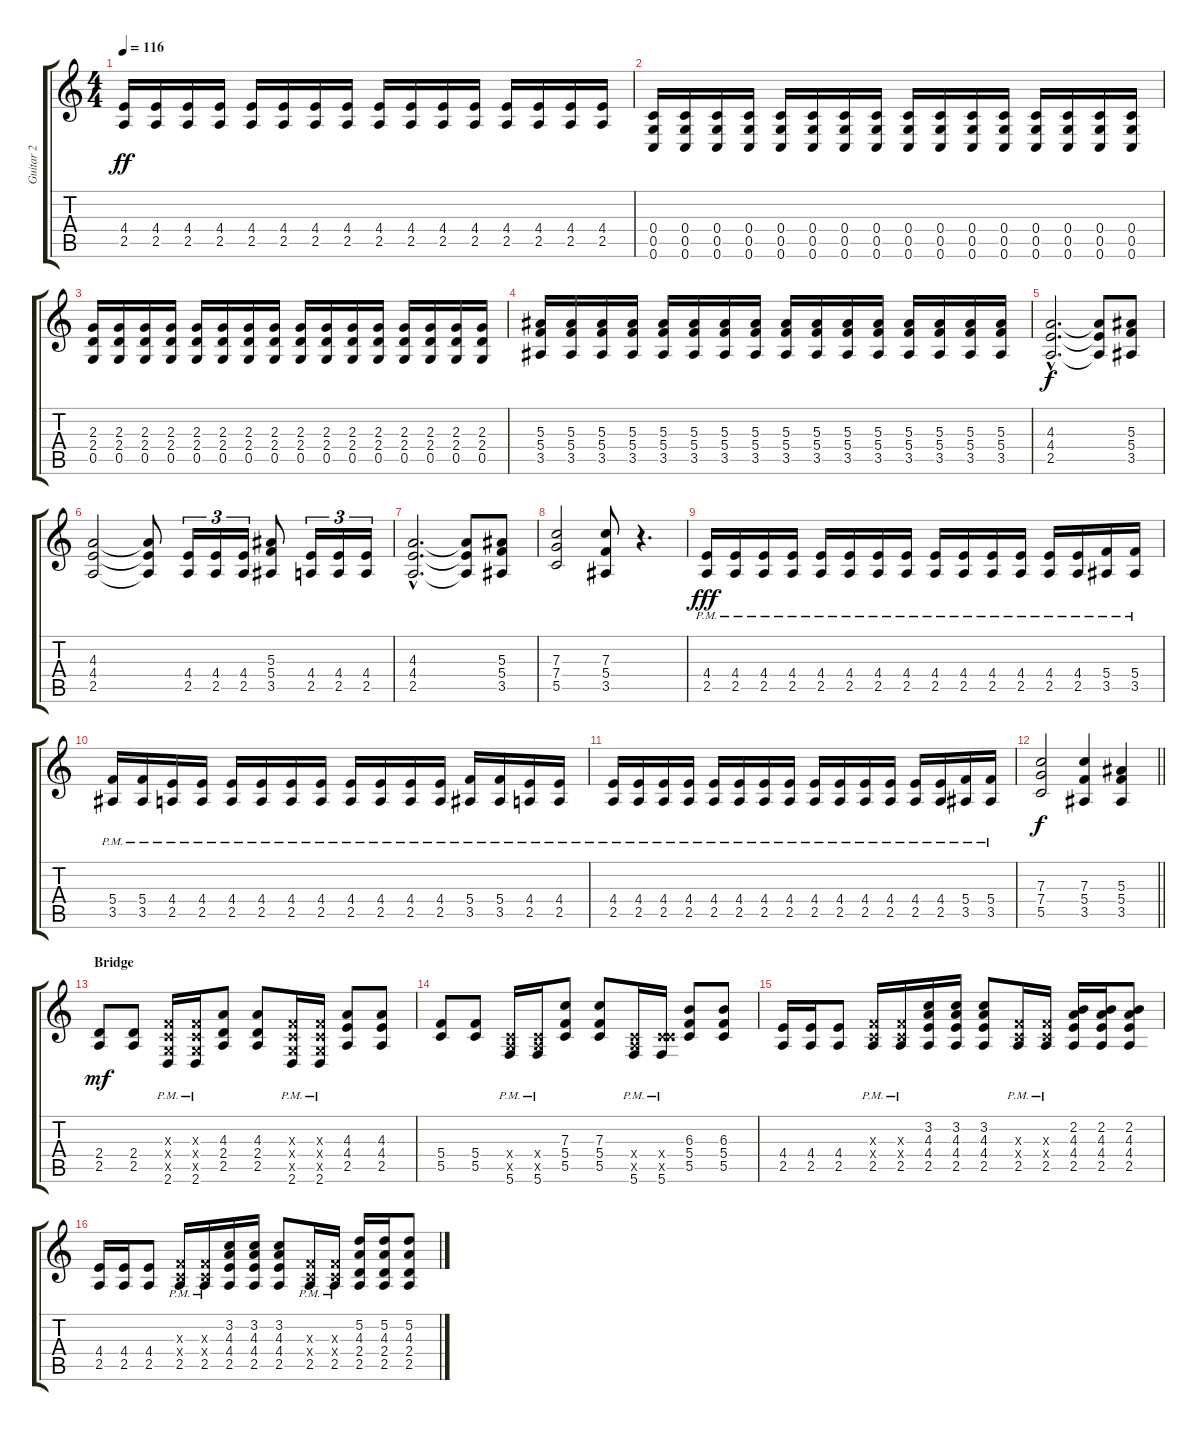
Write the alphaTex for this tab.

\track ("Guitar 2" "Guitar 2") {instrument distortionguitar}
\staff {score tabs}
\tuning (D4 A3 F3 C3 G2 C2) {hide}
\ts (4 4)
\tempo 116
\clef g2
\ks c
(4.4 2.5).16{dy ff} (4.4 2.5).16 (4.4 2.5).16 (4.4 2.5).16 (4.4 2.5).16 (4.4 2.5).16 (4.4 2.5).16 (4.4 2.5).16 (4.4 2.5).16 (4.4 2.5).16 (4.4 2.5).16 (4.4 2.5).16 (4.4 2.5).16 (4.4 2.5).16 (4.4 2.5).16 (4.4 2.5).16 |
(0.4 0.5 0.6).16 (0.4 0.5 0.6).16 (0.4 0.5 0.6).16 (0.4 0.5 0.6).16 (0.4 0.5 0.6).16 (0.4 0.5 0.6).16 (0.4 0.5 0.6).16 (0.4 0.5 0.6).16 (0.4 0.5 0.6).16 (0.4 0.5 0.6).16 (0.4 0.5 0.6).16 (0.4 0.5 0.6).16 (0.4 0.5 0.6).16 (0.4 0.5 0.6).16 (0.4 0.5 0.6).16 (0.4 0.5 0.6).16 |
(2.3 2.4 0.5).16 (2.3 2.4 0.5).16 (2.3 2.4 0.5).16 (2.3 2.4 0.5).16 (2.3 2.4 0.5).16 (2.3 2.4 0.5).16 (2.3 2.4 0.5).16 (2.3 2.4 0.5).16 (2.3 2.4 0.5).16 (2.3 2.4 0.5).16 (2.3 2.4 0.5).16 (2.3 2.4 0.5).16 (2.3 2.4 0.5).16 (2.3 2.4 0.5).16 (2.3 2.4 0.5).16 (2.3 2.4 0.5).16 |
(5.3 5.4 3.5).16 (5.3 5.4 3.5).16 (5.3 5.4 3.5).16 (5.3 5.4 3.5).16 (5.3 5.4 3.5).16 (5.3 5.4 3.5).16 (5.3 5.4 3.5).16 (5.3 5.4 3.5).16 (5.3 5.4 3.5).16 (5.3 5.4 3.5).16 (5.3 5.4 3.5).16 (5.3 5.4 3.5).16 (5.3 5.4 3.5).16 (5.3 5.4 3.5).16 (5.3 5.4 3.5).16 (5.3 5.4 3.5).16 |
(4.3{hac} 4.4{hac} 2.5{hac}).2{d dy f} (4.3{t} 4.4{t} 2.5{t}).8 (5.3 5.4 3.5).8 |
(4.3 4.4 2.5).2 (4.3{t} 4.4{t} 2.5{t}).8 (4.4 2.5).16{tu (3 2)} (4.4 2.5).16{tu (3 2)} (4.4 2.5).16{tu (3 2)} (5.3 5.4 3.5).8 (4.4 2.5).16{tu (3 2)} (4.4 2.5).16{tu (3 2)} (4.4 2.5).16{tu (3 2)} |
(4.3{hac} 4.4{hac} 2.5{hac}).2{d} (4.3{t} 4.4{t} 2.5{t}).8 (5.3 5.4 3.5).8 |
(7.3 7.4 5.5).2 (7.3 5.4 3.5).8 r.4{d} |
(4.4{pm} 2.5{pm}).16{dy fff} (4.4{pm} 2.5{pm}).16 (4.4{pm} 2.5{pm}).16 (4.4{pm} 2.5{pm}).16 (4.4{pm} 2.5{pm}).16 (4.4{pm} 2.5{pm}).16 (4.4{pm} 2.5{pm}).16 (4.4{pm} 2.5{pm}).16 (4.4{pm} 2.5{pm}).16 (4.4{pm} 2.5{pm}).16 (4.4{pm} 2.5{pm}).16 (4.4{pm} 2.5{pm}).16 (4.4{pm} 2.5{pm}).16 (4.4{pm} 2.5{pm}).16 (5.4{pm} 3.5{pm}).16 (5.4{pm} 3.5{pm}).16 |
(5.4{pm} 3.5{pm}).16 (5.4{pm} 3.5{pm}).16 (4.4{pm} 2.5{pm}).16 (4.4{pm} 2.5{pm}).16 (4.4{pm} 2.5{pm}).16 (4.4{pm} 2.5{pm}).16 (4.4{pm} 2.5{pm}).16 (4.4{pm} 2.5{pm}).16 (4.4{pm} 2.5{pm}).16 (4.4{pm} 2.5{pm}).16 (4.4{pm} 2.5{pm}).16 (4.4{pm} 2.5{pm}).16 (5.4{pm} 3.5{pm}).16 (5.4{pm} 3.5{pm}).16 (4.4{pm} 2.5{pm}).16 (4.4{pm} 2.5{pm}).16 |
(4.4{pm} 2.5{pm}).16 (4.4{pm} 2.5{pm}).16 (4.4{pm} 2.5{pm}).16 (4.4{pm} 2.5{pm}).16 (4.4{pm} 2.5{pm}).16 (4.4{pm} 2.5{pm}).16 (4.4{pm} 2.5{pm}).16 (4.4{pm} 2.5{pm}).16 (4.4{pm} 2.5{pm}).16 (4.4{pm} 2.5{pm}).16 (4.4{pm} 2.5{pm}).16 (4.4{pm} 2.5{pm}).16 (4.4{pm} 2.5{pm}).16 (4.4{pm} 2.5{pm}).16 (5.4{pm} 3.5{pm}).16 (5.4{pm} 3.5{pm}).16 |
\barLineRight lightlight
(7.3 7.4 5.5).2{dy f} (7.3 5.4 3.5).4 (5.3 5.4 3.5).4 |
\section ("" "Bridge")
(2.4 2.5).8{dy mf} (2.4 2.5).8 (0.3{x} 0.4{x} 0.5{x} 2.6{pm}).16 (0.3{x} 0.4{x} 0.5{x} 2.6{pm}).16 (4.3 2.4 2.5).8 (4.3 2.4 2.5).8 (0.3{x} 0.4{x} 0.5{x} 2.6{pm}).16 (0.3{x} 0.4{x} 0.5{x} 2.6{pm}).16 (4.3 4.4 2.5).8 (4.3 4.4 2.5).8 |
(5.4 5.5).8 (5.4 5.5).8 (0.4{x} 2.5{x} 5.6{pm}).16 (0.4{x} 2.5{x} 5.6{pm}).16 (7.3 5.4 5.5).8 (7.3 5.4 5.5).8 (0.4{x} 2.5{x} 5.6{pm}).16 (0.4{x} 5.5{x} 5.6{pm}).16 (6.3 5.4 5.5).8 (6.3 5.4 5.5).8 |
(4.4 2.5).16 (4.4 2.5).16 (4.4 2.5).8 (0.3{x} 0.4{x} 2.5{pm}).16 (0.3{x} 0.4{x} 2.5{pm}).16 (3.2 4.3 4.4 2.5).16 (3.2 4.3 4.4 2.5).16 (3.2 4.3 4.4 2.5).8 (0.3{x} 0.4{x} 2.5{pm}).16 (0.3{x} 0.4{x} 2.5{pm}).16 (2.2 4.3 4.4 2.5).16 (2.2 4.3 4.4 2.5).16 (2.2 4.3 4.4 2.5).8 |
(4.4 2.5).16 (4.4 2.5).16 (4.4 2.5).8 (0.3{x} 0.4{x} 2.5{pm}).16 (0.3{x} 0.4{x} 2.5{pm}).16 (3.2 4.3 4.4 2.5).16 (3.2 4.3 4.4 2.5).16 (3.2 4.3 4.4 2.5).8 (0.3{x} 0.4{x} 2.5{pm}).16 (0.3{x} 0.4{x} 2.5{pm}).16 (5.2 4.3 2.4 2.5).16 (5.2 4.3 2.4 2.5).16 (5.2 4.3 2.4 2.5).8
